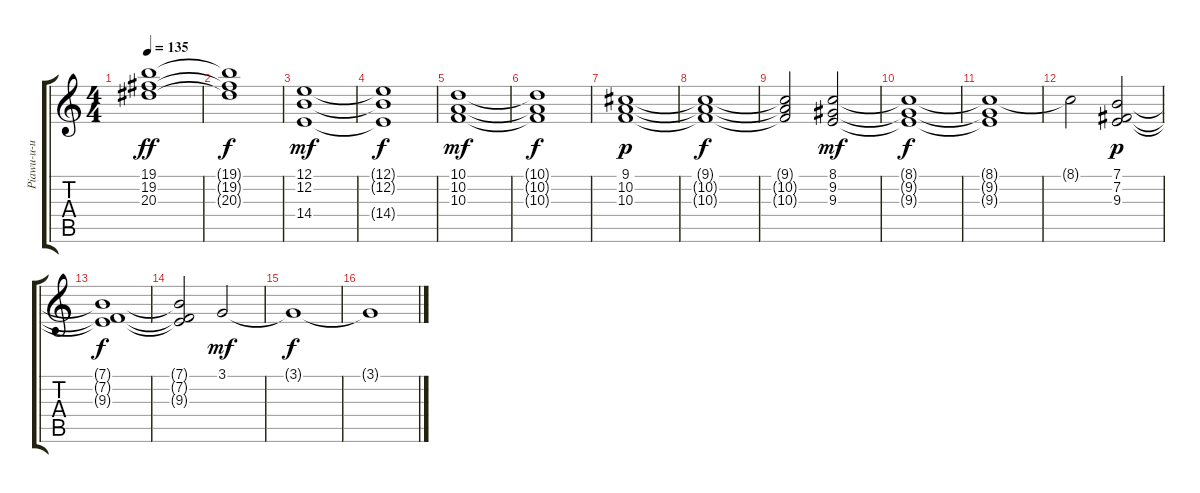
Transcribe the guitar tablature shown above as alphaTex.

\track ("Piawu-u-u" "Piawu-u-u") {instrument pad8sweep}
\staff {score tabs}
\tuning (E4 B3 G3 D3 A2 E2) {hide}
\ts (4 4)
\tempo 135
\clef g2
\ks c
(19.1 19.2 20.3).1{dy ff} |
(19.1{t} 19.2{t} 20.3{t}).1{dy f} |
(12.1 12.2 14.4).1{dy mf} |
(12.1{t} 12.2{t} 14.4{t}).1{dy f} |
(10.1 10.2 10.3).1{dy mf} |
(10.1{t} 10.2{t} 10.3{t}).1{dy f} |
(9.1 10.2 10.3).1{dy p} |
(9.1{t} 10.2{t} 10.3{t}).1{dy f} |
(9.1{t} 10.2{t} 10.3{t}).2 (8.1 9.2 9.3).2{dy mf} |
(8.1{t} 9.2{t} 9.3{t}).1{dy f} |
(8.1{t} 9.2{t} 9.3{t}).1 |
8.1{t}.2 (7.1 7.2 9.3).2{dy p} |
(7.1{t} 7.2{t} 9.3{t}).1{dy f} |
(7.1{t} 7.2{t} 9.3{t}).2 3.1.2{dy mf} |
3.1{t}.1{dy f} |
3.1{t}.1
